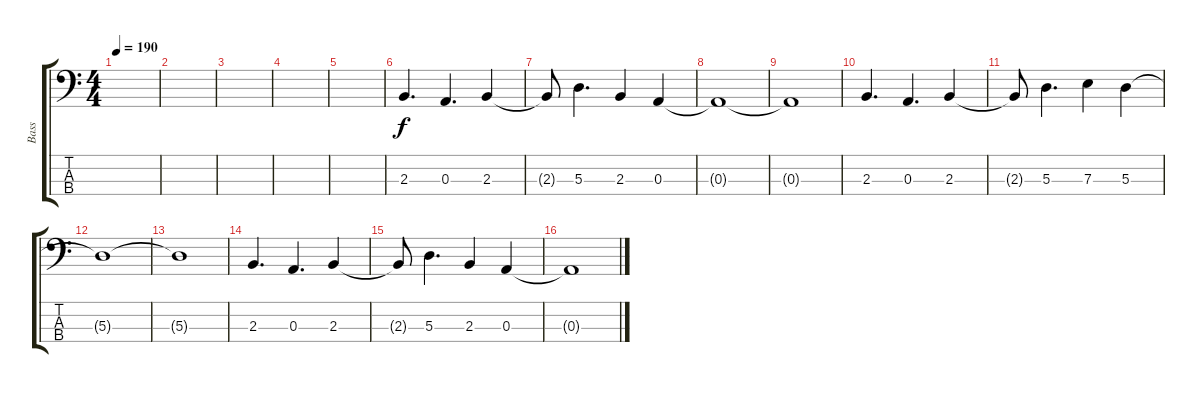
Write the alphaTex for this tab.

\track ("Bass" "Bass") {instrument electricbassfinger}
\staff {score tabs}
\tuning (G2 D2 A1 D1) {hide}
\ts (4 4)
\tempo 190
\clef f4
\ks c
|
|
|
|
|
2.3.4{d} 0.3.4{d} 2.3.4 |
2.3{t}.8 5.3.4{d} 2.3.4 0.3.4 |
0.3{t}.1 |
0.3{t}.1 |
2.3.4{d} 0.3.4{d} 2.3.4 |
2.3{t}.8 5.3.4{d} 7.3.4 5.3.4 |
5.3{t}.1 |
5.3{t}.1 |
2.3.4{d} 0.3.4{d} 2.3.4 |
2.3{t}.8 5.3.4{d} 2.3.4 0.3.4 |
0.3{t}.1
